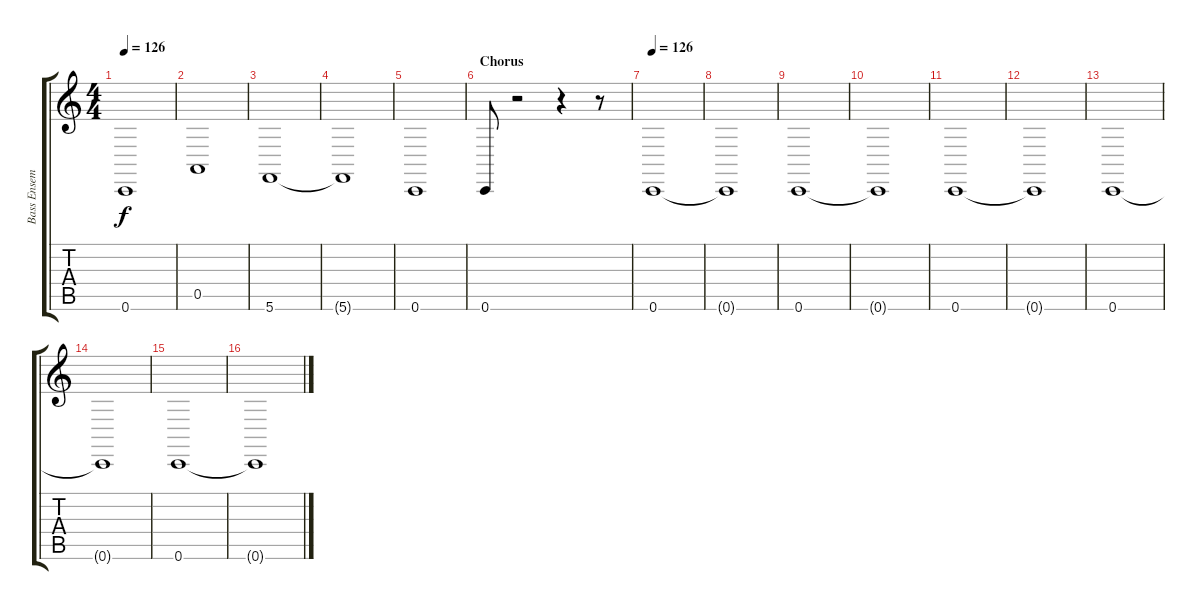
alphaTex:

\track ("Bass Ensemble" "Bass Ensem") {instrument stringensemble1}
\staff {score tabs}
\tuning (E4 B3 G3 D3 A2 C2) {hide}
\ts (4 4)
\tempo 126
\clef g2
\ks c
0.6.1{dy f} |
0.5.1 |
5.6.1 |
5.6{t}.1 |
0.6.1 |
\section ("" "Chorus")
0.6.8 r.2 r.4 r.8 |
\tempo 126
0.6.1 |
0.6{t}.1 |
0.6.1 |
0.6{t}.1 |
0.6.1 |
0.6{t}.1 |
0.6.1 |
\section ("" "")
0.6{t}.1 |
0.6.1 |
0.6{t}.1
